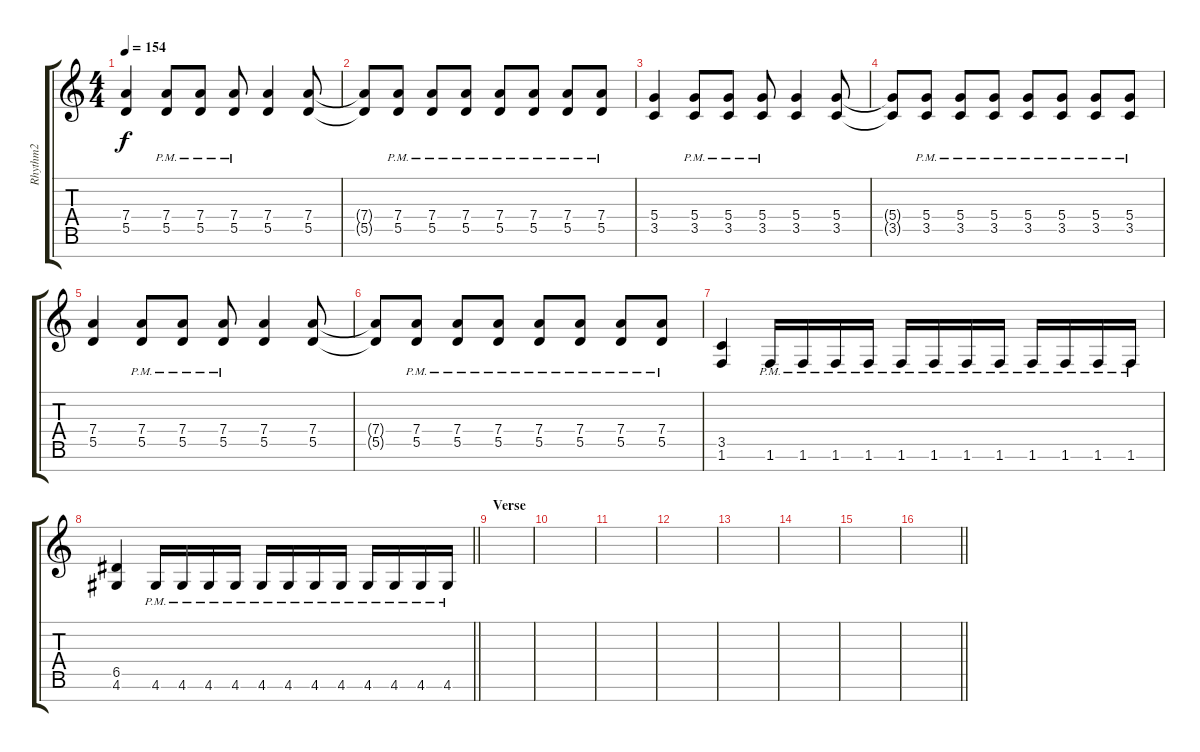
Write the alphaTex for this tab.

\track ("Rhythm2" "Rhythm2") {instrument overdrivenguitar}
\staff {score tabs}
\tuning (E4 B3 G3 D3 A2 E2 B1) {hide}
\ts (4 4)
\tempo 154
\clef g2
\ks c
(7.4 5.5).4{dy f} (7.4{pm} 5.5{pm}).8 (7.4{pm} 5.5{pm}).8 (7.4{pm} 5.5{pm}).8 (7.4 5.5).4 (7.4 5.5).8 |
(7.4{t} 5.5{t}).8 (7.4{pm} 5.5{pm}).8 (7.4{pm} 5.5{pm}).8 (7.4{pm} 5.5{pm}).8 (7.4{pm} 5.5{pm}).8 (7.4{pm} 5.5{pm}).8 (7.4{pm} 5.5{pm}).8 (7.4{pm} 5.5{pm}).8 |
(5.4 3.5).4 (5.4{pm} 3.5{pm}).8 (5.4{pm} 3.5{pm}).8 (5.4{pm} 3.5{pm}).8 (5.4 3.5).4 (5.4 3.5).8 |
(5.4{t} 3.5{t}).8 (5.4{pm} 3.5{pm}).8 (5.4{pm} 3.5{pm}).8 (5.4{pm} 3.5{pm}).8 (5.4{pm} 3.5{pm}).8 (5.4{pm} 3.5{pm}).8 (5.4{pm} 3.5{pm}).8 (5.4{pm} 3.5{pm}).8 |
(7.4 5.5).4 (7.4{pm} 5.5{pm}).8 (7.4{pm} 5.5{pm}).8 (7.4{pm} 5.5{pm}).8 (7.4 5.5).4 (7.4 5.5).8 |
(7.4{t} 5.5{t}).8 (7.4{pm} 5.5{pm}).8 (7.4{pm} 5.5{pm}).8 (7.4{pm} 5.5{pm}).8 (7.4{pm} 5.5{pm}).8 (7.4{pm} 5.5{pm}).8 (7.4{pm} 5.5{pm}).8 (7.4{pm} 5.5{pm}).8 |
(3.5 1.6).4 1.6{pm}.16 1.6{pm}.16 1.6{pm}.16 1.6{pm}.16 1.6{pm}.16 1.6{pm}.16 1.6{pm}.16 1.6{pm}.16 1.6{pm}.16 1.6{pm}.16 1.6{pm}.16 1.6{pm}.16 |
\barLineRight lightlight
(6.5 4.6).4 4.6{pm}.16 4.6{pm}.16 4.6{pm}.16 4.6{pm}.16 4.6{pm}.16 4.6{pm}.16 4.6{pm}.16 4.6{pm}.16 4.6{pm}.16 4.6{pm}.16 4.6{pm}.16 4.6{pm}.16 |
\section ("" "Verse")
|
|
|
|
|
|
|
\barLineRight lightlight
